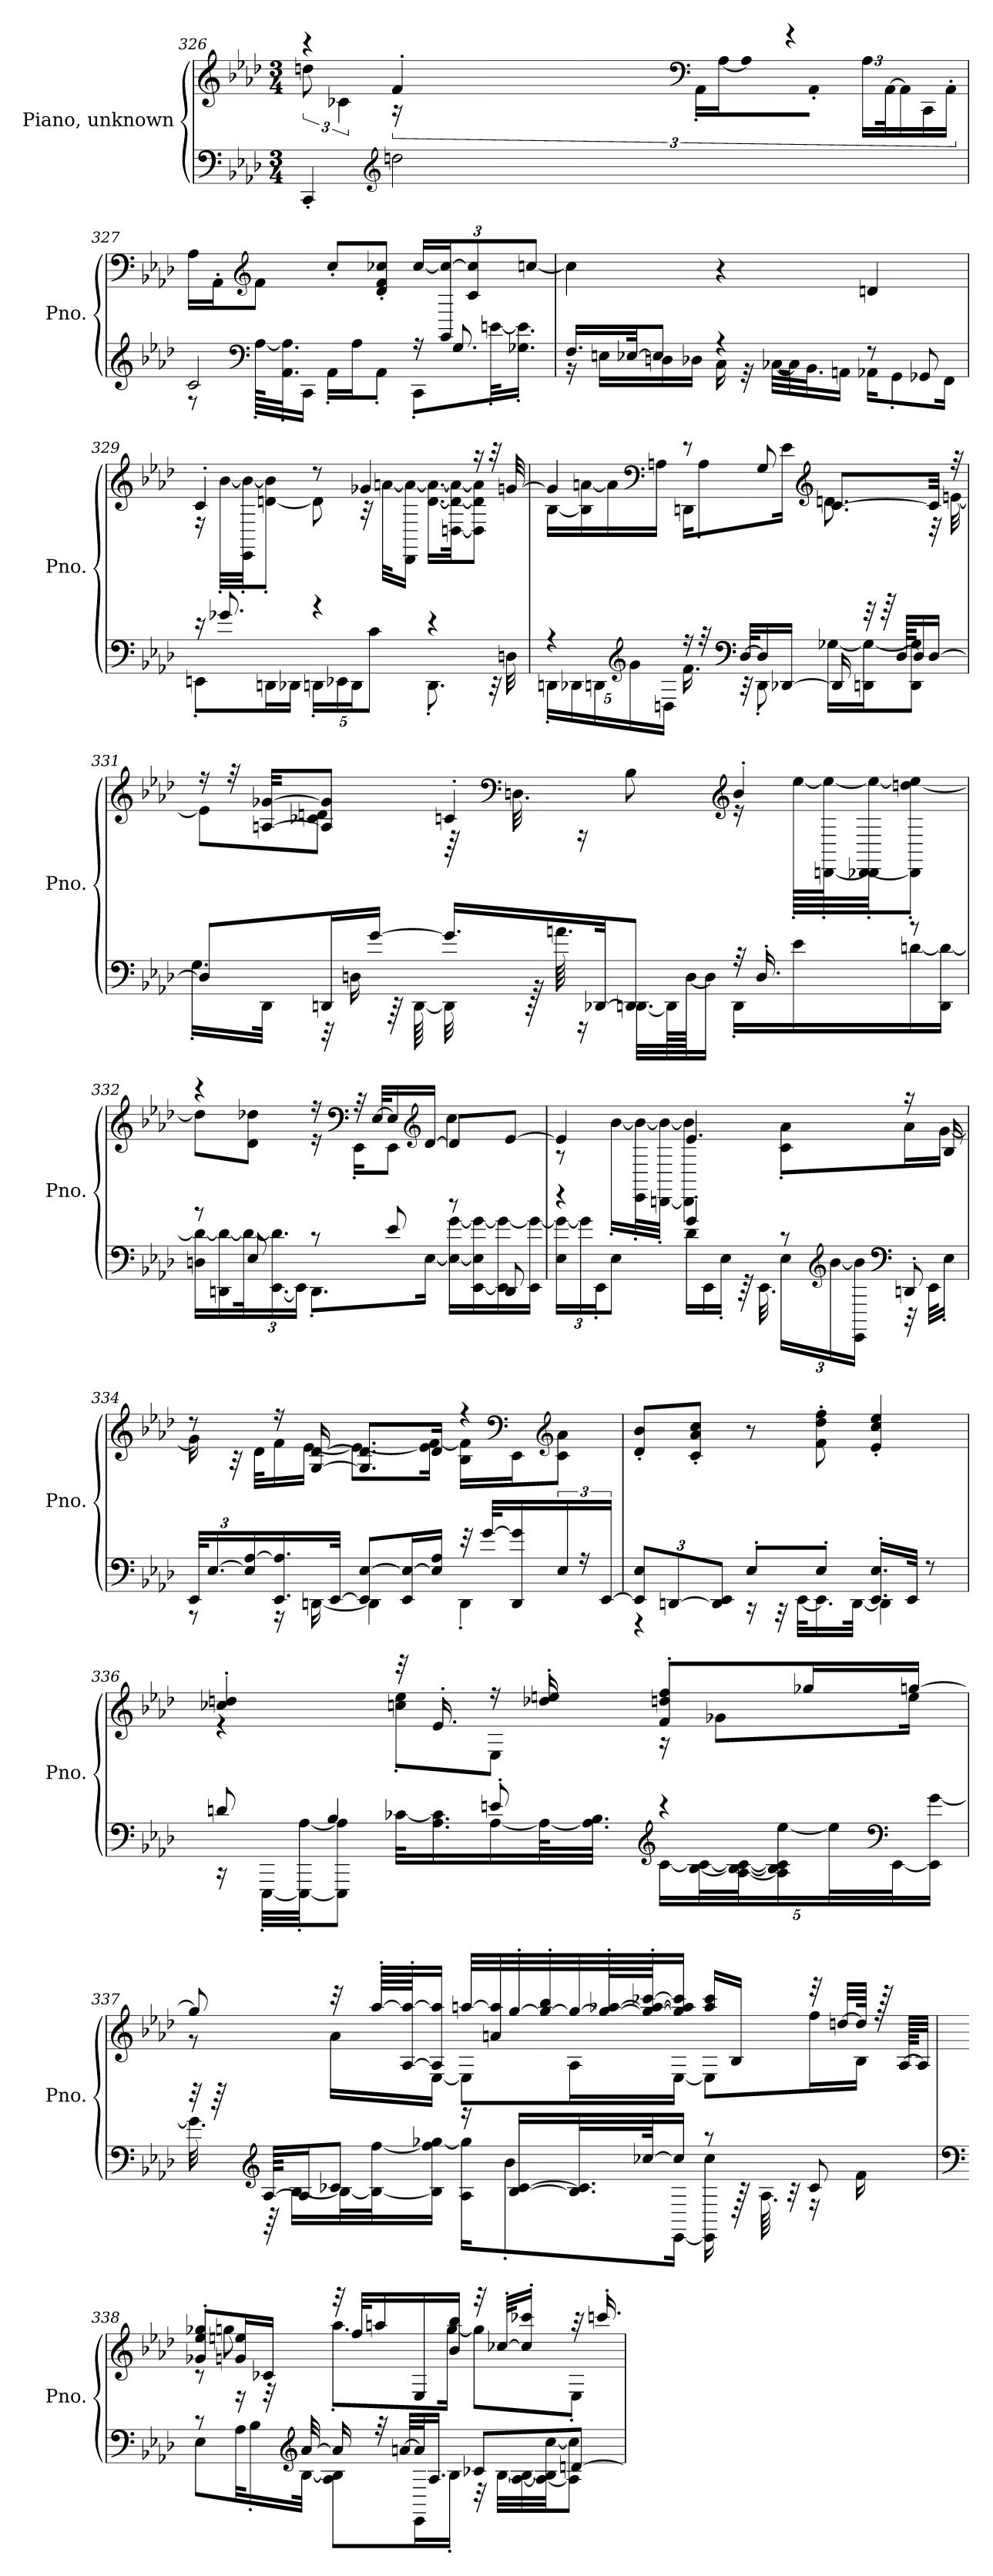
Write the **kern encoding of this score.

**kern	**kern
*part1	*part1
*staff2	*staff1
*I"Piano, unknown	*
*I'Pno.	*
*clefF4	*clefG2
*k[b-e-a-d-]	*k[b-e-a-d-]
*M3/4	*M3/4
=326	=326
*	*^
4CC'/	4r	12ddn\
.	.	6c-X\
*clefG2	*	*
2ddn\	4f'/	24r
*	*clefF4	*
.	.	24AA-'\LL
.	.	[24A-\
.	.	16A-\]
.	.	16AA-'\JJ
*	*	*Xbrackettup
.	4r	24A-\LL
.	.	[48AA-\K
.	.	16AA-\]
.	.	16CC\
.	.	16AA-'\JJ
*	*v	*v
!!LO:PB:g=z
=327	=327
*^	*
2c/	8r	16A-\LL
.	.	16AA-'\J
*clefF4	*	*clefG2
.	[64A-'\KLLL	8f\J
.	32.AA-\' 32.A-\]'J	.
.	16CC\JJ	.
.	16AA-'\LL	8cc'/L
.	16A-\J	.
.	8AA-'\J	8d-/' 8f/' 8cc-X/'J
16r	8CC'\L	[24cc-/LL
.	.	24GG/ 24cc-/_J
8.G/	.	.
.	.	12c/ 12cc-/]
.	[32en'\KL	.
.	16.G-X\' 16.e\]'JJ	.
.	.	[12ccn/J
=328	=328	=328
16.F/LL	16r	4cc\]
.	16En\LL	.
[32E-X/JK	.	.
8E-/J]	16Dn\	.
.	16D-X\JJ	.
4r	16C\	4r
.	32r	.
.	[32C-X\LLL	.
.	64C-\K]	.
.	32.BB-\J	.
.	16AAn\JJ	.
8r	16AA-X\KL	4dn/
.	8GG'\	.
8GG-X/	.	.
.	16FF\Jk	.
!!LO:LB:g=z
=329	=329	=329
*	*	*^
16r	8EEn'\L	4c'/	16r
8.g-X/	.	.	[32b-'\LLL
.	.	.	32EE-\' 32b-\_'JJ
.	16DDn\L	.	[8dn\' 8b-\]'J
.	16DD-X\JJ	.	.
*	*Xbrackettup	*	*
4r	20DDn'\LL	8r	8d\]
.	20EE-X\	.	.
.	20DD\J	.	.
.	.	4g-X/	32r
.	10c\J	.	.
.	.	.	[32an\KLL
.	.	.	16DD-\ 16a\_JJ
4r	8.DD'\	.	[16.d\ 16.a\_LL
.	.	.	[32Dn\ 32d\_ 32a\_JK
.	.	16r	8D\] 8d\] 8a\]J
.	32r	32r	.
.	32Dn\	[32gn/	.
!!LO:LB:g=z	!!
=330	=330	=330	=330
4r	20DDn'\LL	4g/]	[16B-\LL
.	20DD-X\	.	.
.	.	.	16B-\] [16an\
.	20DDn\	.	.
.	.	.	16a\]
*clefG2	*	*	*
.	20g\	.	.
*	*	*clefF4	*
.	.	.	16An\JJ
.	20Dn\JJ	.	.
16r	16.f\	8r	16DDn\KL
32r	.	.	8A'\
*clefF4	*	*	*
[32D/KLL	32r	.	.
16D/]	8DD'\	8G/	.
[16DD-X/JJ	.	.	16e-\Jk
*	*	*clefG2	*
16DD-/]	[16G-X\LL	[8.c/L	8.dn\
32r	16DDn\ 16G-\_J	.	.
64r	.	.	.
[64D/KKLL	.	.	.
16D/]	8DD\ 8G-\]J	.	.
[16D/JJ	.	32c/Jkk]	32r
.	.	32r	[32en\
!!LO:LB:g=z	!!
=331	=331	=331	=331
8D/L]	16.G'\LL	16r	8e\L]
.	.	32r	.
.	32DD-\JJk	[32An/ [32g-X/KKL	.
16DDn/L	32r	8A/] 8g-/]J	8c-X\ 8dn\J
.	16Dn\	.	.
[16g/JJ	.	.	.
.	64r	.	.
.	[64DD\	.	.
16.g/LL]	32DD\]	4cn'/	64r
*	*	*clefF4	*
.	.	.	32.Dn\
.	128r	.	.
.	64.an\	.	.
.	16r	.	16r
[32DD-X/JK	.	.	.
8DD-/J]	[32.DDn\LLL	.	8B-\
.	128DD\LL]	.	.
.	[128D\JJJ	.	.
.	16D\JJ]	.	.
*	*	*clefG2	*
32r	16DD'\LL	4b-'/	16r
16.D'/	.	.	.
.	16e-\	.	[64ee-'\LLLL
.	.	.	[64DDn\' 64ee-\_'J
.	.	.	[32DD-X\' 32DD\]' 32ee-\_'JJ
8r	[16dn\	.	8DD-\]' [8ddn\' 8ee-\]'J
.	16DD\ 16d\_JJ	.	.
!!LO:LB:g=z	!!
=332	=332	=332	=332
8r	16Dn\ 16d\_LL	4r	8dd\L]
.	16DDn\ 16d\_	.	.
8E-/	48d\K_	.	8d-\ 8dd-X\J
.	[24.EE-\ 24.d\]	.	.
.	24EE-\JJ]	.	.
8r	8.DD'\L	16r	16r
*	*	*clefF4	*
.	.	32r	16EE-'\KL
.	.	[32E-/KLL	.
8e-/	.	16E-/]	8EE-\J
*	*	*clefG2	*
.	[16E-\Jk	[16d-/JJ	.
8r	16E-\_ [16g\LL	8d-/L]	4cc\
.	[16EE-\ 16E-\] 16g\_	.	.
8DD/	16EE-\] 16g\_	[8e-/J	.
.	16EE-\ 16g\_JJ	.	.
!!LO:LB:g=z	!!
=333	=333	=333	=333
4r	24E-\ 24g\_LL	4e-/]	8r
.	24g\]	.	.
.	24EE-'\J	.	.
.	8E-\J	.	[16b-'\LL
.	.	.	32EE-\' 32b-\_'L
.	.	.	[32DDn\' 32b-\_'JJJ
4g'/	16d-\LL	4.e-/	4DD\] 4b-\]
.	16EE-\	.	.
.	16E-'\JJ	.	.
.	64r	.	.
.	32.EE-\	.	.
8r	24E-\LL	.	8c\' 8a-\'L
*clefG2	*	*	*
.	[24b-\	.	.
.	24EE-\ 24b-\]JJ	.	.
*clefF4	*	*	*
8DDn'/	32r	16r	16a-\L
.	32EE-\KLL	.	.
.	16E-'\JJ	16B-/	[16g\JJ
!!LO:PB:g=z	!!
=334	=334	=334	=334
48EE-/KLL	8r	8r	16g\]
[24.E-/	.	.	.
.	.	.	32r
24E-/] [24A-/	.	.	.
.	.	.	32d-\KLL
16.EE-/ 16.A-/]	16r	16r	16f\
.	[16DDn\	[16G/ [16d-/	[16e-\JJ
[32EE-/JJk	.	.	.
8EE-/] [8E-/L	4DD\]	8.G/] 8.d-/]L	8.e-\L_
16EE-/ 16E-/_L	.	.	.
16E-/] 16A-/JJ	.	16d-/Jk	16e-\] [16f\Jk
32r	4DD'\	4r	16B-\ 16f\]LL
[32g/KLL	.	.	.
*	*	*clefF4	*
16DD/ 16g/]	.	.	16EE-\J
*	*	*clefG2	*
*brackettup	*	*	*
24E-/JJ	.	.	8c\ 8a-\J
24r	.	.	.
[24EE-/	.	.	.
*	*	*v	*v
=335	=335	=335
*Xbrackettup	*	*
12EE-/] 12E-/L	4r	8d-/' 8b-/'L
[12DDn/	.	.
.	.	8c/' 8a-/' 8cc/'J
12DD/] 12EE-/J	.	.
8E-'/L	16r	8r
.	32r	.
.	[32EE-\KLL	.
8E-'/J	16.EE-\]	8f\' 8dd-\' 8ff\'
.	[32DD\JJk	.
16.EE-/' 16.E-/'LL	4DD\]	4e-/' 4cc/' 4ee-/'
32EE-/JJk	.	.
8r	.	.
!!LO:LB:g=z
=336	=336	=336
*	*	*^
8dn/	16r	4cc-X/' 4ddn/'	4r
.	[32EEE-'\LLL	.	.
.	32EEE-\_' [32A-\'JJ	.	.
4B-/	8EEE-\] 8A-\]J	.	.
.	[32c-X\KLL	32r	8ccn\' 8ee-\'L
.	16.A-\ 16.c-\]	16.e-'/	.
8en'/	[16A-\	16r	8E-\J
.	64A-\KL_	16dd-X/' 16een/'	.
.	32.A-\] 32.B-\JJJ	.	.
*clefG2	*	*	*
4r	[20c-\LL	8f/' 8ddn/' 8ff/'L	16r
.	[40B-\ 40c-\_L	.	.
.	.	.	8g-X\L
.	[40A-\ 40B-\_ 40c-\_J	.	.
.	20A-\] 20B-\] 20c-\] [20ee-\	.	.
.	.	16gg-X/L	.
.	40ee-\L]	.	.
*clefF4	*	*	*
.	[40EE-\J	.	.
.	.	[16ggn/JJ	16ee\Jk
.	20EE-\] [20g\JJ	.	.
!!LO:LB:g=z	!!
=337	=337	=337	=337
32r	32.g\]	8gg/]	8r
64r	.	.	.
*clefG2	*	*	*
[64A-/KKLL	64r	.	.
16A-/J]	[16B-\LL	.	.
8c-X/J	32B-\L_	32r	16a-\LL
.	32B-\_ [32ff\J	[64aa-'/LLLL	.
.	.	[64A-/' 64aa-/_'JJ	.
.	16B-\] 16ff\] [16gg-X\JJ	16A-/] 16aa-/]JJ	[16E-\JJ
16r	16A-\ 16gg-\]KL	[32aan/LLL	8E-\L]
.	.	32an/ 32aa/]	.
[16B-/ [16c-/LL	8b-'\	[32gg'/	.
.	.	32gg/_' 32bb-/'	.
32.B-/] 32.c-/]L	.	32gg/_	16A-\L
.	.	64gg/_' [64aa-X/'L	.
[64cc-X/JK	.	64gg/_' 64aa-/_' [64ccc-X/'JJ	.
16cc-/JJ]	[16EE-\Jk	16gg/] 16aa-/] 16ccc-/]JJ	[16E-\JJ
8r	16EE-\] 16cc-\	16aa-/ 16ccc-/LL	8E-\L]
.	128r	16B-/JJ	.
.	64.A-\	.	.
.	32r	.	.
8c-/	16r	32r	16ff\L
.	.	[32ddn/LLL	.
.	16f\	64dd/JJJk]	16B-\JJ
.	.	128r	.
.	.	[128A-/KKLLL	.
.	.	32A-/JJJ]	.
!!LO:LB:g=z	!!
=338	=338	=338	=338
*clefF4	*	*	*
8r	8E-\L	8g-X/' 8ee-/' 8gg-X/'L	8r
16r	32A-\KL	16gn/ 16een/L	8ggn\
.	16B-'\	.	.
32r	.	16c-X/JJ	.
*clefG2	*	*	*
[32a-/	[32B-\JJk	.	.
16a-/]	8A-\ 8B-\]L	32r	8.aa-'\L
.	.	32ff/KLL	.
32r	.	16aan/	.
[32an/LLL	.	.	.
32a/J]	16EE-\L	16E-/	.
16.A-/JJ	.	.	.
.	16B-'\JJ	16b-/ 16bb-/JJ	[16gg\Jk
8c-X/L	32r	32r	8gg\L]
.	[32B-\LLL	[32cc-X'/KLL	.
.	[32A-\ 32B-\_	16cc-/]' 16ccc-X/'JJ	.
.	32A-\_ 32B-\] [32cc\JJ	.	.
[8dn/J	8A-\] 8cc\]J	32r	8E-'\J
.	.	16.cccn'/	.
*v	*v	*	*
*	*v	*v
=	=
*-	*-
